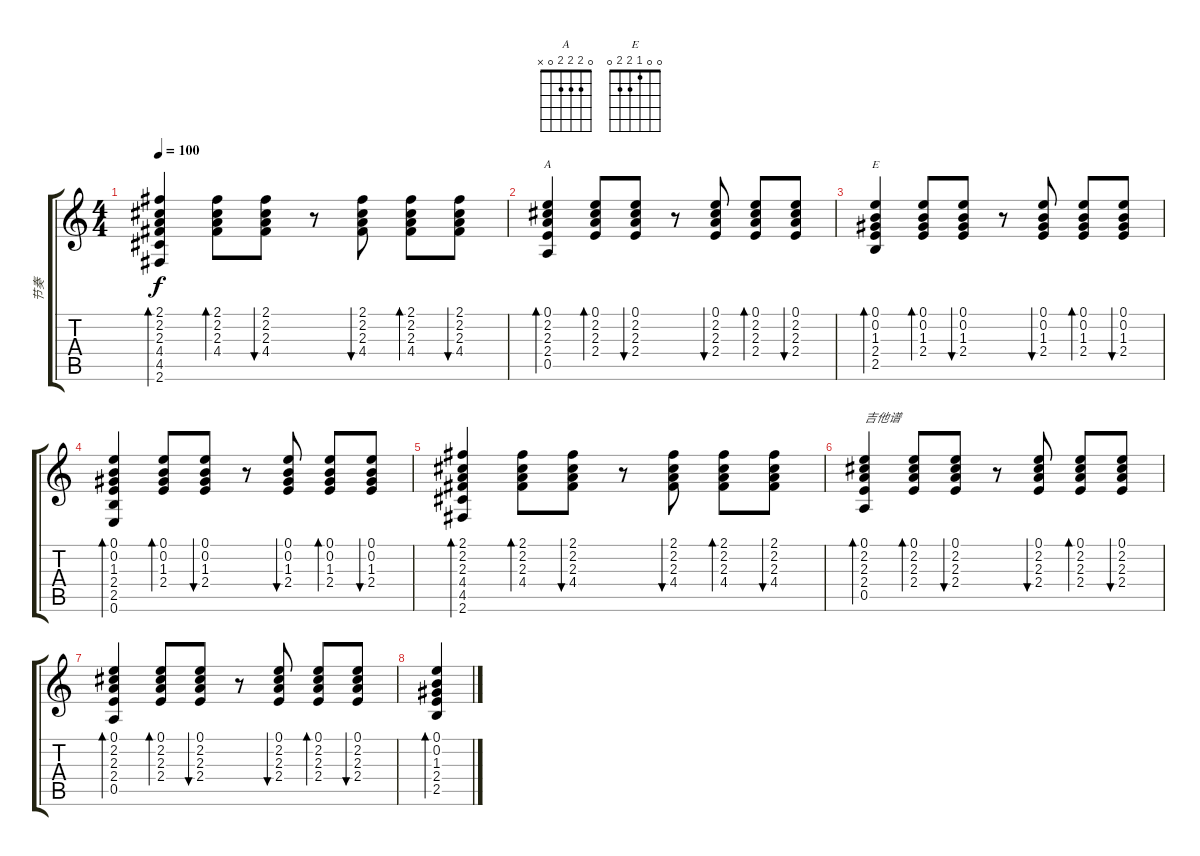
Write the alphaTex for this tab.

\track ("节奏" "节奏") {instrument acousticguitarnylon}
\staff {score tabs}
\tuning (E4 B3 G3 D3 A2 E2) {hide}
\chord ("A" 0 2 2 2 0 x)
\chord ("E" 0 0 1 2 2 0)
\ts (4 4)
\tempo 100
\clef g2
\ks c
(2.1 2.2 2.3 4.4 4.5 2.6).4{bd 30 dy f} (2.1 2.2 2.3 4.4).8{bd 30} (2.1 2.2 2.3 4.4).8{bu 30} r.8 (2.1 2.2 2.3 4.4).8{bu 30} (2.1 2.2 2.3 4.4).8{bd 30} (2.1 2.2 2.3 4.4).8{bu 30} |
(0.1 2.2 2.3 2.4 0.5).4{bd 30 ch "A"} (0.1 2.2 2.3 2.4).8{bd 30} (0.1 2.2 2.3 2.4).8{bu 30} r.8 (0.1 2.2 2.3 2.4).8{bu 30} (0.1 2.2 2.3 2.4).8{bd 30} (0.1 2.2 2.3 2.4).8{bu 30} |
(0.1 0.2 1.3 2.4 2.5).4{bd 30 ch "E"} (0.1 0.2 1.3 2.4).8{bd 30} (0.1 0.2 1.3 2.4).8{bu 30} r.8 (0.1 0.2 1.3 2.4).8{bu 30} (0.1 0.2 1.3 2.4).8{bd 30} (0.1 0.2 1.3 2.4).8{bu 30} |
(0.1 0.2 1.3 2.4 2.5 0.6).4{bd 30} (0.1 0.2 1.3 2.4).8{bd 30} (0.1 0.2 1.3 2.4).8{bu 30} r.8 (0.1 0.2 1.3 2.4).8{bu 30} (0.1 0.2 1.3 2.4).8{bd 30} (0.1 0.2 1.3 2.4).8{bu 30} |
(2.1 2.2 2.3 4.4 4.5 2.6).4{bd 30} (2.1 2.2 2.3 4.4).8{bd 30} (2.1 2.2 2.3 4.4).8{bu 30} r.8 (2.1 2.2 2.3 4.4).8{bu 30} (2.1 2.2 2.3 4.4).8{bd 30} (2.1 2.2 2.3 4.4).8{bu 30} |
(0.1 2.2 2.3 2.4 0.5).4{bd 30 txt "吉他谱"} (0.1 2.2 2.3 2.4).8{bd 30} (0.1 2.2 2.3 2.4).8{bu 30} r.8 (0.1 2.2 2.3 2.4).8{bu 30} (0.1 2.2 2.3 2.4).8{bd 30} (0.1 2.2 2.3 2.4).8{bu 30} |
(0.1 2.2 2.3 2.4 0.5).4{bd 30} (0.1 2.2 2.3 2.4).8{bd 30} (0.1 2.2 2.3 2.4).8{bu 30} r.8 (0.1 2.2 2.3 2.4).8{bu 30} (0.1 2.2 2.3 2.4).8{bd 30} (0.1 2.2 2.3 2.4).8{bu 30} |
(0.1 0.2 1.3 2.4 2.5).4{bd 30}
